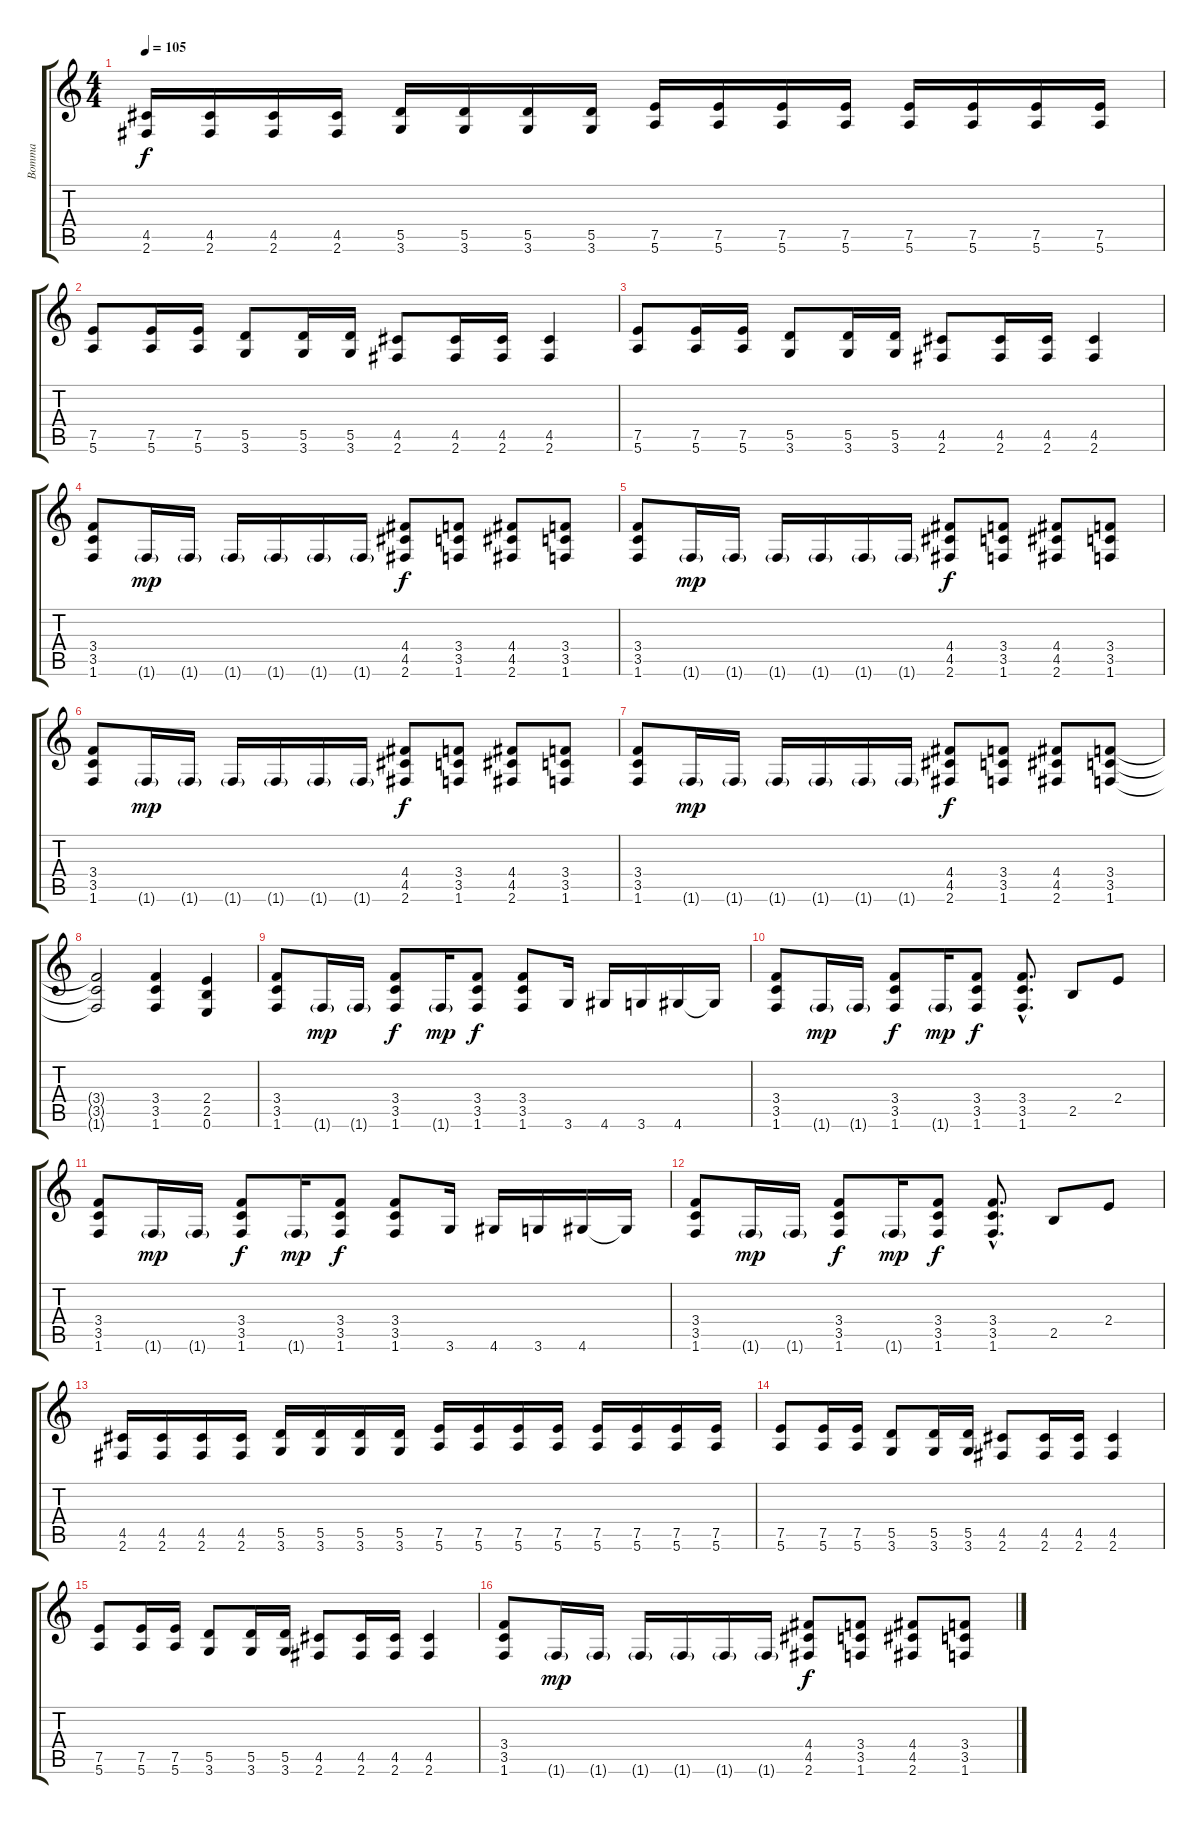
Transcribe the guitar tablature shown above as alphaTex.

\track ("Bomma" "Bomma") {instrument distortionguitar}
\staff {score tabs}
\tuning (E4 B3 G3 D3 A2 E2) {hide}
\ts (4 4)
\tempo 105
\clef g2
\ks c
(4.5 2.6).16{dy f} (4.5 2.6).16 (4.5 2.6).16 (4.5 2.6).16 (5.5 3.6).16 (5.5 3.6).16 (5.5 3.6).16 (5.5 3.6).16 (7.5 5.6).16 (7.5 5.6).16 (7.5 5.6).16 (7.5 5.6).16 (7.5 5.6).16 (7.5 5.6).16 (7.5 5.6).16 (7.5 5.6).16 |
(7.5 5.6).8 (7.5 5.6).16 (7.5 5.6).16 (5.5 3.6).8 (5.5 3.6).16 (5.5 3.6).16 (4.5 2.6).8 (4.5 2.6).16 (4.5 2.6).16 (4.5 2.6).4 |
(7.5 5.6).8 (7.5 5.6).16 (7.5 5.6).16 (5.5 3.6).8 (5.5 3.6).16 (5.5 3.6).16 (4.5 2.6).8 (4.5 2.6).16 (4.5 2.6).16 (4.5 2.6).4 |
(3.4 3.5 1.6).8 1.6{g}.16{dy mp} 1.6{g}.16 1.6{g}.16 1.6{g}.16 1.6{g}.16 1.6{g}.16 (4.4 4.5 2.6).8{dy f} (3.4 3.5 1.6).8 (4.4 4.5 2.6).8 (3.4 3.5 1.6).8 |
(3.4 3.5 1.6).8 1.6{g}.16{dy mp} 1.6{g}.16 1.6{g}.16 1.6{g}.16 1.6{g}.16 1.6{g}.16 (4.4 4.5 2.6).8{dy f} (3.4 3.5 1.6).8 (4.4 4.5 2.6).8 (3.4 3.5 1.6).8 |
(3.4 3.5 1.6).8 1.6{g}.16{dy mp} 1.6{g}.16 1.6{g}.16 1.6{g}.16 1.6{g}.16 1.6{g}.16 (4.4 4.5 2.6).8{dy f} (3.4 3.5 1.6).8 (4.4 4.5 2.6).8 (3.4 3.5 1.6).8 |
(3.4 3.5 1.6).8 1.6{g}.16{dy mp} 1.6{g}.16 1.6{g}.16 1.6{g}.16 1.6{g}.16 1.6{g}.16 (4.4 4.5 2.6).8{dy f} (3.4 3.5 1.6).8 (4.4 4.5 2.6).8 (3.4 3.5 1.6).8 |
(3.4{t} 3.5{t} 1.6{t}).2 (3.4 3.5 1.6).4 (2.4 2.5 0.6).4 |
(3.4 3.5 1.6).8 1.6{g}.16{dy mp} 1.6{g}.16 (3.4 3.5 1.6).8{dy f} 1.6{g}.16{dy mp} (3.4 3.5 1.6).8{dy f} (3.4 3.5 1.6).8 3.6.16 4.6.16 3.6.16 4.6.16 4.6{t}.16 |
(3.4 3.5 1.6).8 1.6{g}.16{dy mp} 1.6{g}.16 (3.4 3.5 1.6).8{dy f} 1.6{g}.16{dy mp} (3.4 3.5 1.6).8{dy f} (3.4{hac} 3.5{hac} 1.6{hac}).8{d} 2.5.8 2.4.8 |
(3.4 3.5 1.6).8 1.6{g}.16{dy mp} 1.6{g}.16 (3.4 3.5 1.6).8{dy f} 1.6{g}.16{dy mp} (3.4 3.5 1.6).8{dy f} (3.4 3.5 1.6).8 3.6.16 4.6.16 3.6.16 4.6.16 4.6{t}.16 |
(3.4 3.5 1.6).8 1.6{g}.16{dy mp} 1.6{g}.16 (3.4 3.5 1.6).8{dy f} 1.6{g}.16{dy mp} (3.4 3.5 1.6).8{dy f} (3.4{hac} 3.5{hac} 1.6{hac}).8{d} 2.5.8 2.4.8 |
(4.5 2.6).16 (4.5 2.6).16 (4.5 2.6).16 (4.5 2.6).16 (5.5 3.6).16 (5.5 3.6).16 (5.5 3.6).16 (5.5 3.6).16 (7.5 5.6).16 (7.5 5.6).16 (7.5 5.6).16 (7.5 5.6).16 (7.5 5.6).16 (7.5 5.6).16 (7.5 5.6).16 (7.5 5.6).16 |
(7.5 5.6).8 (7.5 5.6).16 (7.5 5.6).16 (5.5 3.6).8 (5.5 3.6).16 (5.5 3.6).16 (4.5 2.6).8 (4.5 2.6).16 (4.5 2.6).16 (4.5 2.6).4 |
(7.5 5.6).8 (7.5 5.6).16 (7.5 5.6).16 (5.5 3.6).8 (5.5 3.6).16 (5.5 3.6).16 (4.5 2.6).8 (4.5 2.6).16 (4.5 2.6).16 (4.5 2.6).4 |
(3.4 3.5 1.6).8 1.6{g}.16{dy mp} 1.6{g}.16 1.6{g}.16 1.6{g}.16 1.6{g}.16 1.6{g}.16 (4.4 4.5 2.6).8{dy f} (3.4 3.5 1.6).8 (4.4 4.5 2.6).8 (3.4 3.5 1.6).8
